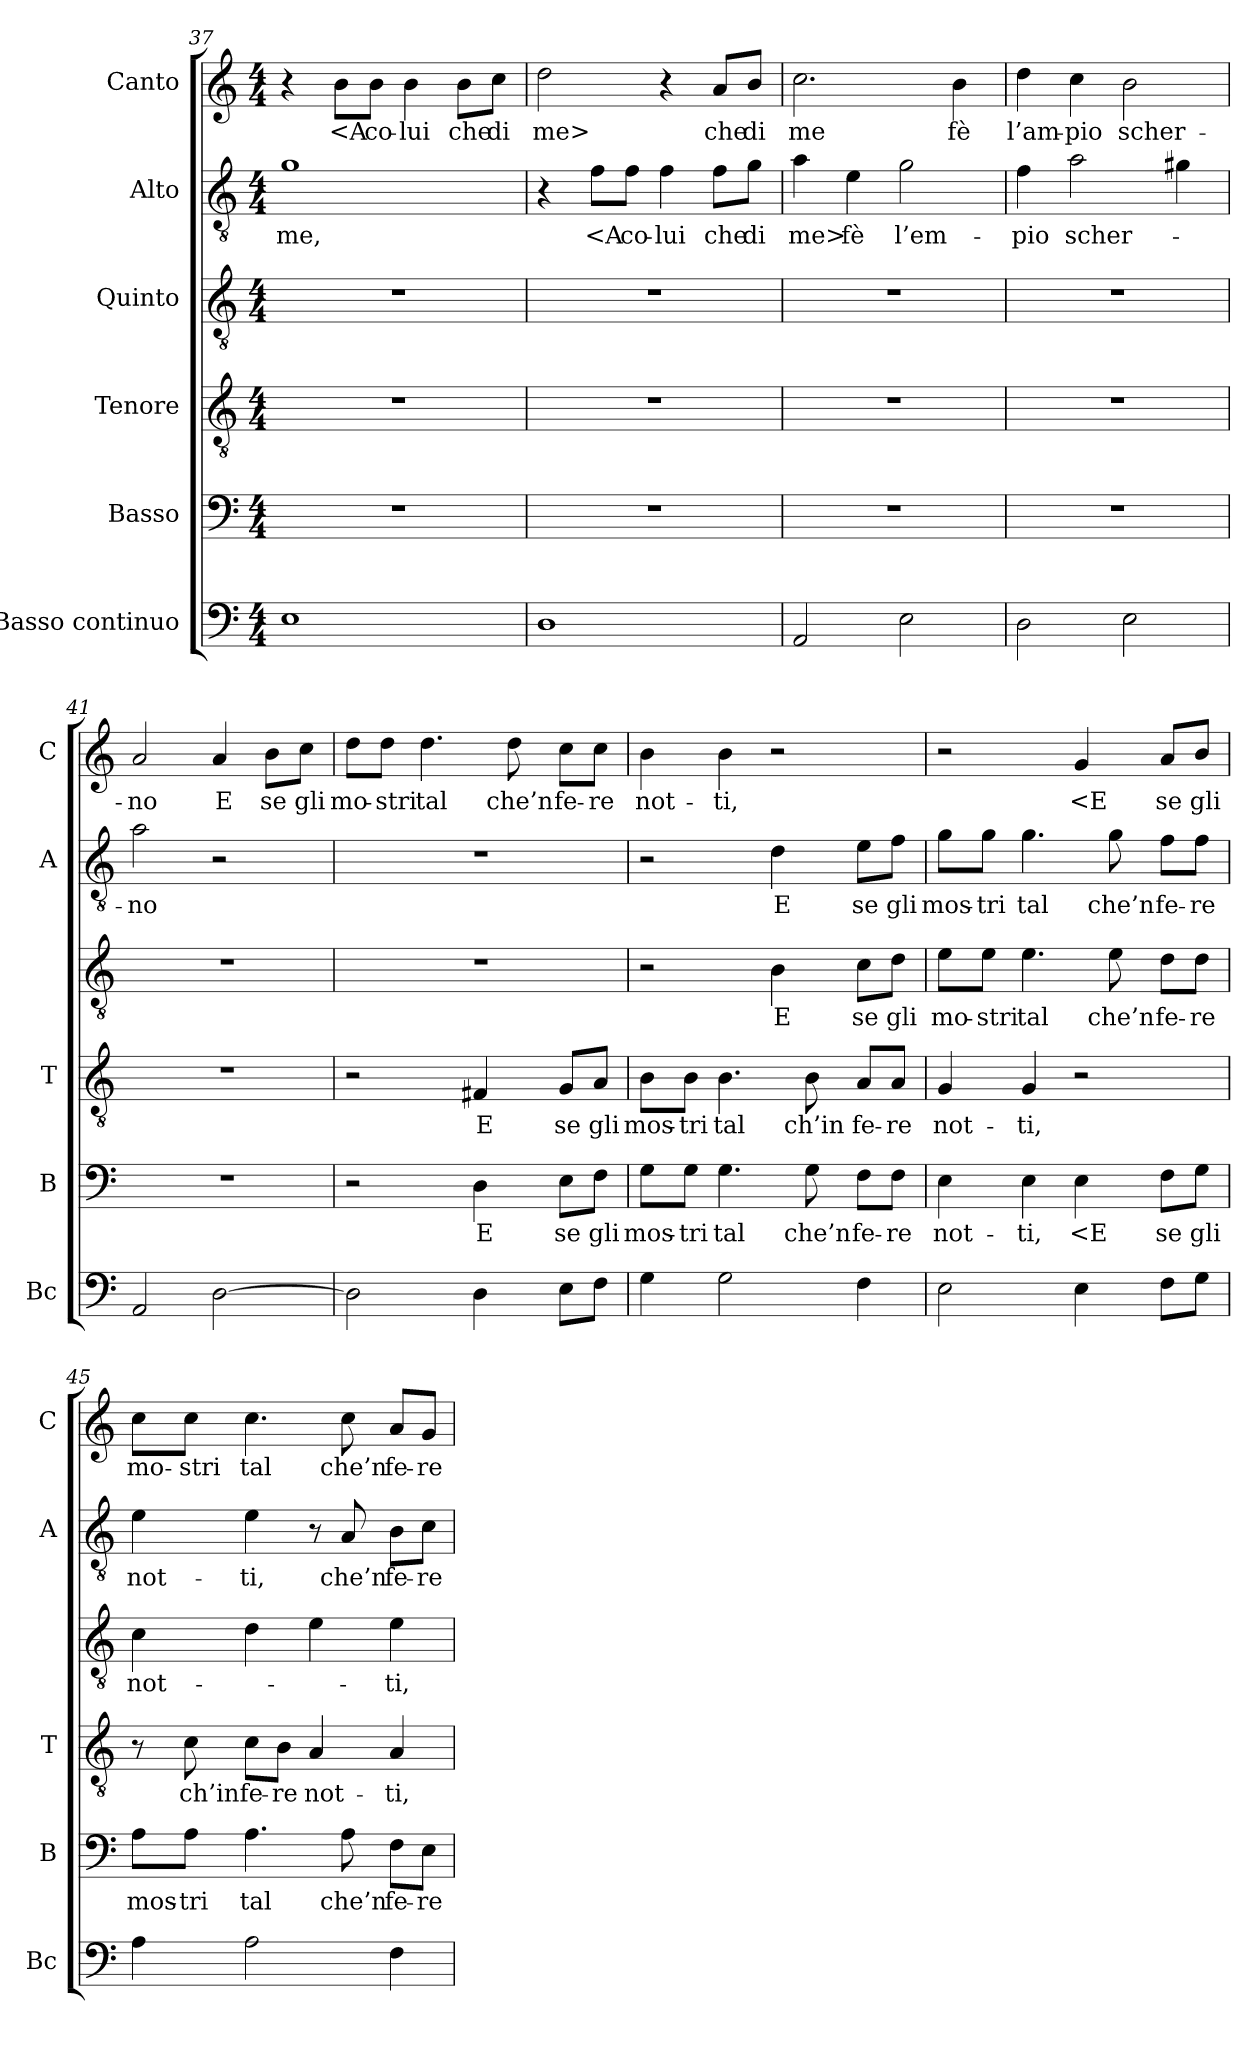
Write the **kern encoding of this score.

**kern	**kern	**text	**kern	**text	**kern	**text	**kern	**text	**kern	**text
*part6	*part5	*part5	*part4	*part4	*part3	*part3	*part2	*part2	*part1	*part1
*staff6	*staff5	*staff5	*staff4	*staff4	*staff3	*staff3	*staff2	*staff2	*staff1	*staff1
*I"Basso continuo	*I"Basso	*	*I"Tenore	*	*I"Quinto	*	*I"Alto	*	*I"Canto	*
*I'Bc	*I'B	*	*I'T	*	*	*	*I'A	*	*I'C	*
*clefF4	*clefF4	*	*clefGv2	*	*clefGv2	*	*clefGv2	*	*clefG2	*
*k[]	*k[]	*	*k[]	*	*k[]	*	*k[]	*	*k[]	*
*C:	*C:	*	*C:	*	*C:	*	*C:	*	*C:	*
*M4/4	*M4/4	*	*M4/4	*	*M4/4	*	*M4/4	*	*M4/4	*
=37	=37	=37	=37	=37	=37	=37	=37	=37	=37	=37
1E	1r	.	1r	.	1r	.	1g	me,	4r	.
.	.	.	.	.	.	.	.	.	8b\L	<A
.	.	.	.	.	.	.	.	.	8b\J	co-
.	.	.	.	.	.	.	.	.	4b	-lui
.	.	.	.	.	.	.	.	.	8b\L	che
.	.	.	.	.	.	.	.	.	8cc\J	di
=38	=38	=38	=38	=38	=38	=38	=38	=38	=38	=38
1D	1r	.	1r	.	1r	.	4r	.	2dd	me>
.	.	.	.	.	.	.	8f\L	<A	.	.
.	.	.	.	.	.	.	8f\J	co-	.	.
.	.	.	.	.	.	.	4f	-lui	4r	.
.	.	.	.	.	.	.	8f\L	che	8a/L	che
.	.	.	.	.	.	.	8g\J	di	8b/J	di
=39	=39	=39	=39	=39	=39	=39	=39	=39	=39	=39
2AA	1r	.	1r	.	1r	.	4a	me>	2.cc	me
.	.	.	.	.	.	.	4e	fè	.	.
2E	.	.	.	.	.	.	2g	l’em-	.	.
.	.	.	.	.	.	.	.	.	4b	fè
=40	=40	=40	=40	=40	=40	=40	=40	=40	=40	=40
2D	1r	.	1r	.	1r	.	4f	-pio	4dd	l’am-
.	.	.	.	.	.	.	2a	scher-	4cc	-pio
2E	.	.	.	.	.	.	.	.	2b	scher-
.	.	.	.	.	.	.	4g#X	.	.	.
=41	=41	=41	=41	=41	=41	=41	=41	=41	=41	=41
2AA	1r	.	1r	.	1r	.	2a	-no	2a	-no
[2D	.	.	.	.	.	.	2r	.	4a	E
.	.	.	.	.	.	.	.	.	8b\L	se
.	.	.	.	.	.	.	.	.	8cc\J	gli
=42	=42	=42	=42	=42	=42	=42	=42	=42	=42	=42
2D]	2r	.	2r	.	1r	.	1r	.	8dd\L	mo-
.	.	.	.	.	.	.	.	.	8dd\J	-stri
.	.	.	.	.	.	.	.	.	4.dd	tal
4D	4D	E	4F#X	E	.	.	.	.	.	.
.	.	.	.	.	.	.	.	.	8dd	che’n
8E\L	8E\L	se	8G/L	se	.	.	.	.	8cc\L	fe-
8F\J	8F\J	gli	8A/J	gli	.	.	.	.	8cc\J	-re
=43	=43	=43	=43	=43	=43	=43	=43	=43	=43	=43
4G	8G\L	mos-	8B\L	mos-	2r	.	2r	.	4b	not-
.	8G\J	-tri	8B\J	-tri	.	.	.	.	.	.
2G	4.G	tal	4.B	tal	.	.	.	.	4b	-ti,
.	.	.	.	.	4B	E	4d	E	2r	.
.	8G	che’n	8B	ch’in	.	.	.	.	.	.
4F	8F\L	fe-	8A/L	fe-	8c\L	se	8e\L	se	.	.
.	8F\J	-re	8A/J	-re	8d\J	gli	8f\J	gli	.	.
=44	=44	=44	=44	=44	=44	=44	=44	=44	=44	=44
2E	4E	not-	4G	not-	8e\L	mo-	8g\L	mos-	2r	.
.	.	.	.	.	8e\J	-stri	8g\J	-tri	.	.
.	4E	-ti,	4G	-ti,	4.e	tal	4.g	tal	.	.
4E	4E	<E	2r	.	.	.	.	.	4g	<E
.	.	.	.	.	8e	che’n	8g	che’n	.	.
8F\L	8F\L	se	.	.	8d\L	fe-	8f\L	fe-	8a/L	se
8G\J	8G\J	gli	.	.	8d\J	-re	8f\J	-re	8b/J	gli
=45	=45	=45	=45	=45	=45	=45	=45	=45	=45	=45
4A	8A\L	mos-	8r	.	4c	not-	4e	not-	8cc\L	mo-
.	8A\J	-tri	8c	ch’in	.	.	.	.	8cc\J	-stri
2A	4.A	tal	8c\L	fe-	4d	.	4e	-ti,	4.cc	tal
.	.	.	8B\J	-re	.	.	.	.	.	.
.	.	.	4A	not-	4e	.	8r	.	.	.
.	8A	che’n	.	.	.	.	8A	che’n	8cc	che’n
4F	8F\L	fe-	4A	-ti,	4e	-ti,	8B\L	fe-	8a/L	fe-
.	8E\J	-re	.	.	.	.	8c\J	-re	8g/J	-re
=	=	=	=	=	=	=	=	=	=	=
*-	*-	*-	*-	*-	*-	*-	*-	*-	*-	*-
